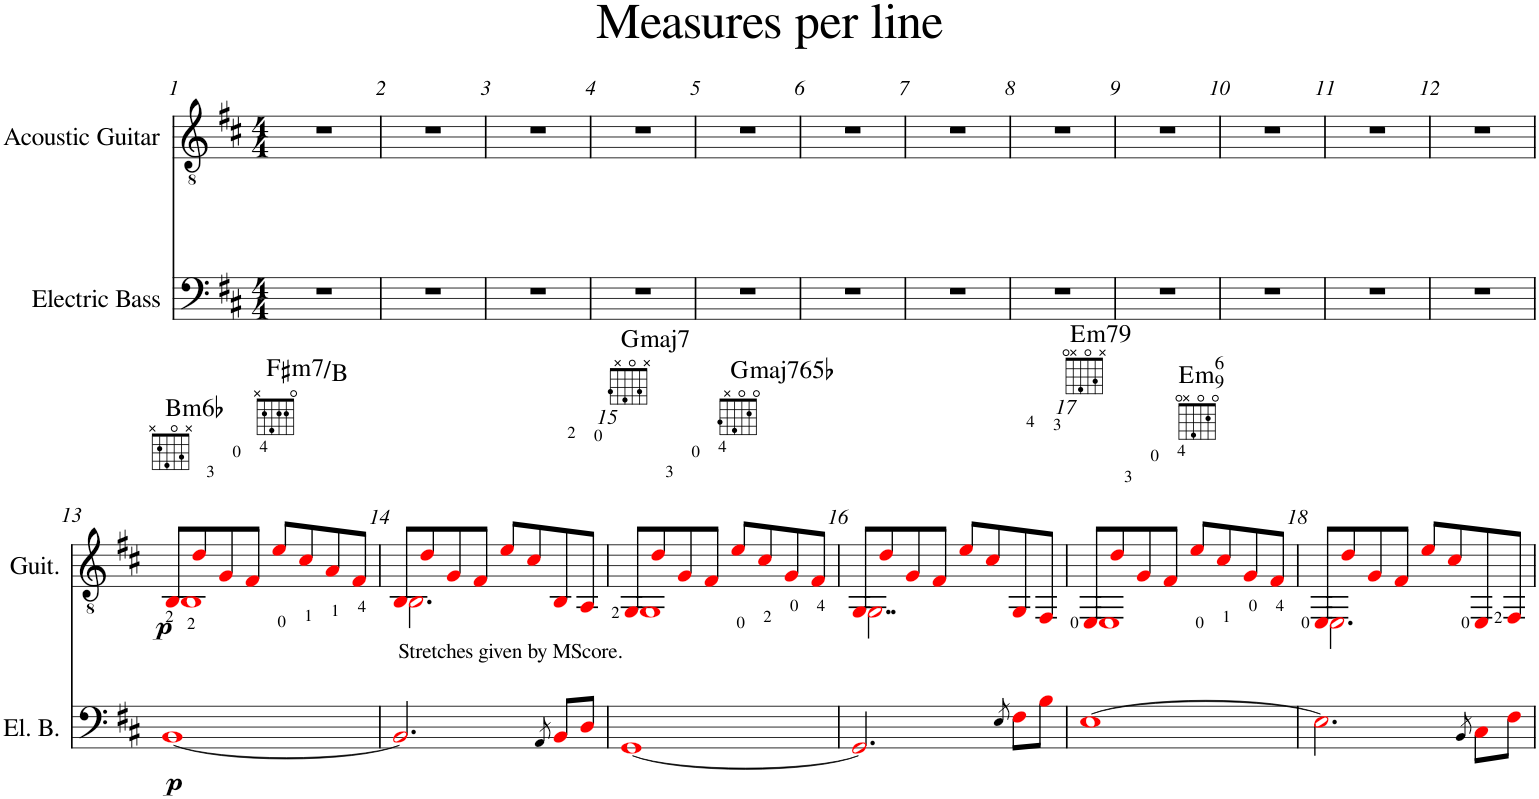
**kern	**dynam	**kern	**dynam	**harte
*part2	*part2	*part1	*part1	*part1
*staff2	*staff2	*staff1	*staff1	*
*I"Electric Bass	*	*I"Acoustic Guitar	*	*
*I'El. B.	*	*I'Guit.	*	*
*clefF4	*	*clefGv2	*	*
*Trd7c12	*	*	*	*
*k[f#c#]	*	*k[f#c#]	*	*
*M4/4	*	*M4/4	*	*
=1	=1	=1	=1	=1
1r	.	1r	.	.
=2	=2	=2	=2	=2
1r	.	1r	.	.
=3	=3	=3	=3	=3
1r	.	1r	.	.
=4	=4	=4	=4	=4
1r	.	1r	.	.
=5	=5	=5	=5	=5
1r	.	1r	.	.
=6	=6	=6	=6	=6
1r	.	1r	.	.
=7	=7	=7	=7	=7
1r	.	1r	.	.
=8	=8	=8	=8	=8
1r	.	1r	.	.
=9	=9	=9	=9	=9
1r	.	1r	.	.
=10	=10	=10	=10	=10
1r	.	1r	.	.
=11	=11	=11	=11	=11
1r	.	1r	.	.
=12	=12	=12	=12	=12
1r	.	1r	.	.
!!LO:LB:g=z
=13	=13	=13	=13	=13
*	*	*^	*	*
*	*	*	*^	*	*
!	!LO:DY:b	!	!	!	!LO:DY:b	!LO:H:kt=m
[1BBi	p	8BBi/L	2ryy	1BBi	p	B:min(b6)
.	.	8di/	.	.	.	.
.	.	8Gi/	.	.	.	.
.	.	8F#i/J	.	.	.	.
!	!	!	!	!	!	!LO:H:kt=m7
.	.	8e<i/L	2ryy	.	.	F#:min7/4
.	.	8c#<i/	.	.	.	.
.	.	8A<i/	.	.	.	.
.	.	8F#<i/J	.	.	.	.
=14	=14	=14	=14	=14	=14	=14
!LO:TX:a:t=Stretches given by MScore.	!	!	!	!	!	!
2.BBi/]	.	8BBi/L	2ryy	2.BBi\	.	.
.	.	8di/	.	.	.	.
.	.	8Gi/	.	.	.	.
.	.	8F#i/J	.	.	.	.
.	.	8ei/L	2ryy	.	.	.
.	.	8c#i/	.	.	.	.
8qAA/	.	.	.	.	.	.
8BBi/L	.	8BBi/	.	8ryy	.	.
8Di/J	.	8AAi/J	.	8ryy	.	.
=15	=15	=15	=15	=15	=15	=15
!	!	!	!	!	!	!LO:H:kt=maj7
[1GGi	.	8GGi/L	2ryy	1GGi	.	G:maj7
.	.	8di/	.	.	.	.
.	.	8Gi/	.	.	.	.
.	.	8F#i/J	.	.	.	.
!	!	!	!	!	!	!LO:H:kt=maj
.	.	8e<i/L	2ryy	.	.	G:maj(b765)
.	.	8c#<i/	.	.	.	.
.	.	8G<i/	.	.	.	.
.	.	8F#<i/J	.	.	.	.
=16	=16	=16	=16	=16	=16	=16
2.GGi/]	.	8GGi/L	2ryy	2..GGi\	.	.
.	.	8di/	.	.	.	.
.	.	8Gi/	.	.	.	.
.	.	8F#i/J	.	.	.	.
.	.	8ei/L	2ryy	.	.	.
.	.	8c#i/	.	.	.	.
8qE/	.	.	.	.	.	.
8F#i\L	.	8GGi/	.	.	.	.
8Bi\J	.	8FF#i/J	.	8ryy	.	.
=17	=17	=17	=17	=17	=17	=17
!	!	!	!	!	!	!LO:H:kt=m79
[1Ei	.	8EEi/L	2ryy	1EEi	.	E:min
.	.	8di/	.	.	.	.
.	.	8Gi/	.	.	.	.
.	.	8F#i/J	.	.	.	.
!	!	!	!	!	!	!LO:H:kt=m6
.	.	8e<i/L	2ryy	.	.	E:min6(9)
.	.	8c#<i/	.	.	.	.
.	.	8G<i/	.	.	.	.
.	.	8F#<i/J	.	.	.	.
=18	=18	=18	=18	=18	=18	=18
2.Ei\]	.	8EEi/L	2ryy	2.EEi\	.	.
.	.	8di/	.	.	.	.
.	.	8Gi/	.	.	.	.
.	.	8F#i/J	.	.	.	.
.	.	8ei/L	2ryy	.	.	.
.	.	8c#i/	.	.	.	.
8qBB/	.	.	.	.	.	.
8C#i\L	.	8EEi/	.	4ryy	.	.
8F#i\J	.	8FF#i/J	.	.	.	.
*	*	*v	*v	*v	*	*
=	=	=	=	=
*-	*-	*-	*-	*-
